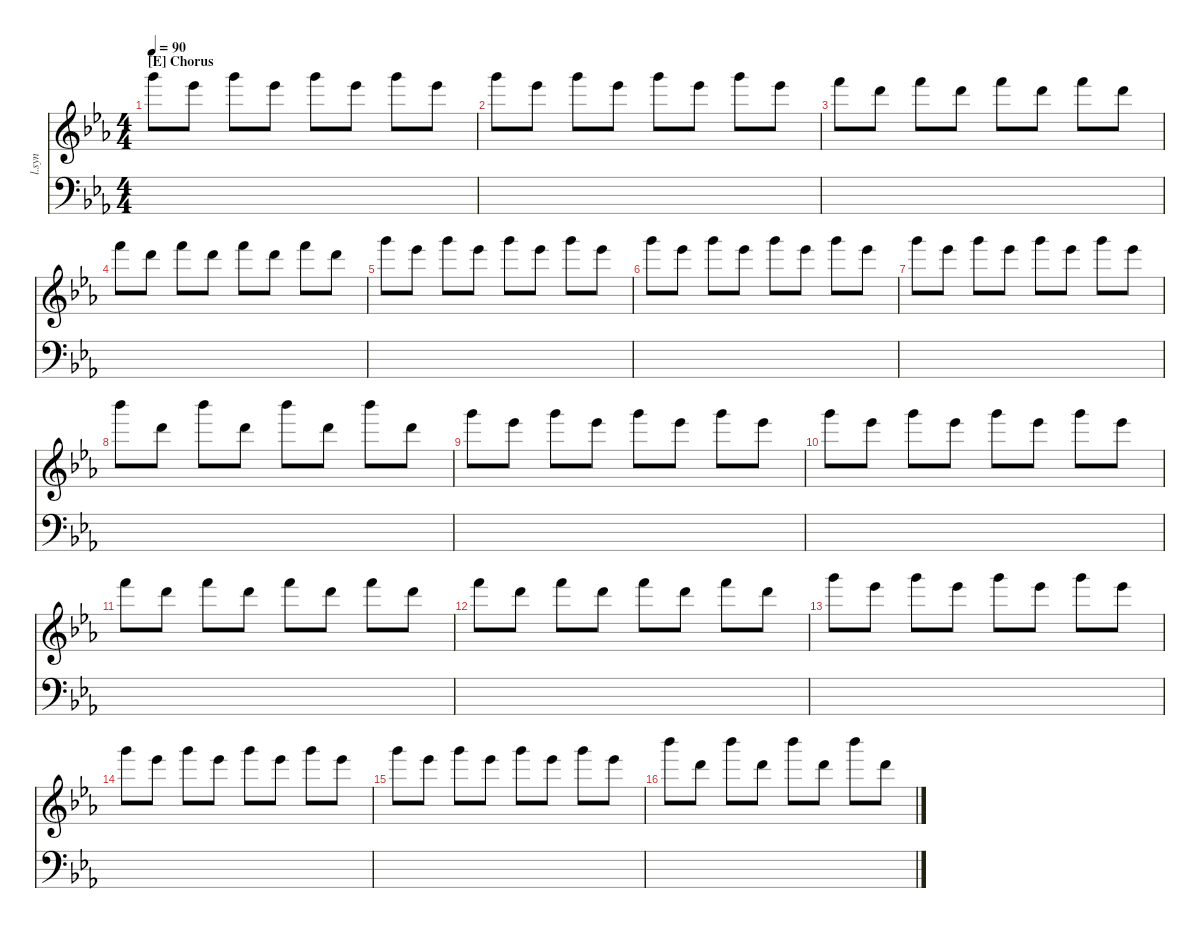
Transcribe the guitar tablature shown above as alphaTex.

\defaultSystemsLayout 4
\hideDynamics
\bracketExtendMode nobrackets
\otherSystemsTrackNameOrientation horizontal
\track ("Lead Synthesizer" "l.syn") {instrument lead7fifths}
\staff {score}
\tuning (E4 B3 G3 D3 A2 E2)
\ts (4 4)
\section ("E" "Chorus")
\tempo 90
\clef g2
\ks cminor
27.1{acc forcenatural}.8{dy ff beam Down} 23.1{acc b}.8{beam Down} 27.1{acc forcenatural}.8{beam Down} 23.1{acc b}.8{beam Down} 27.1{acc forcenatural}.8{beam Down} 23.1{acc b}.8{beam Down} 27.1{acc forcenatural}.8{beam Down} 23.1{acc b}.8{beam Down} |
27.1{acc forcenatural}.8{beam Down} 23.1{acc b}.8{beam Down} 27.1{acc forcenatural}.8{beam Down} 23.1{acc b}.8{beam Down} 27.1{acc forcenatural}.8{beam Down} 23.1{acc b}.8{beam Down} 27.1{acc forcenatural}.8{beam Down} 23.1{acc b}.8{beam Down} |
25.1{acc forcenatural}.8{beam Down} 22.1{acc forcenatural}.8{beam Down} 25.1{acc forcenatural}.8{beam Down} 22.1{acc forcenatural}.8{beam Down} 25.1{acc forcenatural}.8{beam Down} 22.1{acc forcenatural}.8{beam Down} 25.1{acc forcenatural}.8{beam Down} 22.1{acc forcenatural}.8{beam Down} |
25.1{acc forcenatural}.8{beam Down} 22.1{acc forcenatural}.8{beam Down} 25.1{acc forcenatural}.8{beam Down} 22.1{acc forcenatural}.8{beam Down} 25.1{acc forcenatural}.8{beam Down} 22.1{acc forcenatural}.8{beam Down} 25.1{acc forcenatural}.8{beam Down} 22.1{acc forcenatural}.8{beam Down} |
27.1{acc forcenatural}.8{beam Down} 23.1{acc b}.8{beam Down} 27.1{acc forcenatural}.8{beam Down} 23.1{acc b}.8{beam Down} 27.1{acc forcenatural}.8{beam Down} 23.1{acc b}.8{beam Down} 27.1{acc forcenatural}.8{beam Down} 23.1{acc b}.8{beam Down} |
27.1{acc forcenatural}.8{beam Down} 23.1{acc b}.8{beam Down} 27.1{acc forcenatural}.8{beam Down} 23.1{acc b}.8{beam Down} 27.1{acc forcenatural}.8{beam Down} 23.1{acc b}.8{beam Down} 27.1{acc forcenatural}.8{beam Down} 23.1{acc b}.8{beam Down} |
27.1{acc forcenatural}.8{beam Down} 23.1{acc b}.8{beam Down} 27.1{acc forcenatural}.8{beam Down} 23.1{acc b}.8{beam Down} 27.1{acc forcenatural}.8{beam Down} 23.1{acc b}.8{beam Down} 27.1{acc forcenatural}.8{beam Down} 23.1{acc b}.8{beam Down} |
30.1{acc b}.8{beam Down} 27.2{acc forcenatural}.8{beam Down} 30.1{acc b}.8{beam Down} 27.2{acc forcenatural}.8{beam Down} 30.1{acc b}.8{beam Down} 27.2{acc forcenatural}.8{beam Down} 30.1{acc b}.8{beam Down} 27.2{acc forcenatural}.8{beam Down} |
27.1{acc forcenatural}.8{beam Down} 23.1{acc b}.8{beam Down} 27.1{acc forcenatural}.8{beam Down} 23.1{acc b}.8{beam Down} 27.1{acc forcenatural}.8{beam Down} 23.1{acc b}.8{beam Down} 27.1{acc forcenatural}.8{beam Down} 23.1{acc b}.8{beam Down} |
27.1{acc forcenatural}.8{beam Down} 23.1{acc b}.8{beam Down} 27.1{acc forcenatural}.8{beam Down} 23.1{acc b}.8{beam Down} 27.1{acc forcenatural}.8{beam Down} 23.1{acc b}.8{beam Down} 27.1{acc forcenatural}.8{beam Down} 23.1{acc b}.8{beam Down} |
25.1{acc forcenatural}.8{beam Down} 22.1{acc forcenatural}.8{beam Down} 25.1{acc forcenatural}.8{beam Down} 22.1{acc forcenatural}.8{beam Down} 25.1{acc forcenatural}.8{beam Down} 22.1{acc forcenatural}.8{beam Down} 25.1{acc forcenatural}.8{beam Down} 22.1{acc forcenatural}.8{beam Down} |
25.1{acc forcenatural}.8{beam Down} 22.1{acc forcenatural}.8{beam Down} 25.1{acc forcenatural}.8{beam Down} 22.1{acc forcenatural}.8{beam Down} 25.1{acc forcenatural}.8{beam Down} 22.1{acc forcenatural}.8{beam Down} 25.1{acc forcenatural}.8{beam Down} 22.1{acc forcenatural}.8{beam Down} |
27.1{acc forcenatural}.8{beam Down} 23.1{acc b}.8{beam Down} 27.1{acc forcenatural}.8{beam Down} 23.1{acc b}.8{beam Down} 27.1{acc forcenatural}.8{beam Down} 23.1{acc b}.8{beam Down} 27.1{acc forcenatural}.8{beam Down} 23.1{acc b}.8{beam Down} |
27.1{acc forcenatural}.8{beam Down} 23.1{acc b}.8{beam Down} 27.1{acc forcenatural}.8{beam Down} 23.1{acc b}.8{beam Down} 27.1{acc forcenatural}.8{beam Down} 23.1{acc b}.8{beam Down} 27.1{acc forcenatural}.8{beam Down} 23.1{acc b}.8{beam Down} |
27.1{acc forcenatural}.8{beam Down} 23.1{acc b}.8{beam Down} 27.1{acc forcenatural}.8{beam Down} 23.1{acc b}.8{beam Down} 27.1{acc forcenatural}.8{beam Down} 23.1{acc b}.8{beam Down} 27.1{acc forcenatural}.8{beam Down} 23.1{acc b}.8{beam Down} |
30.1{acc b}.8{beam Down} 27.2{acc forcenatural}.8{beam Down} 30.1{acc b}.8{beam Down} 27.2{acc forcenatural}.8{beam Down} 30.1{acc b}.8{beam Down} 27.2{acc forcenatural}.8{beam Down} 30.1{acc b}.8{beam Down} 27.2{acc forcenatural}.8{beam Down}
\staff {score}
\tuning (G2 D2 A1 E1 B0)
\clef f4
\ottava regular
\simile none
\ks cminor
|
|
|
|
|
|
|
|
|
|
|
|
|
|
|
